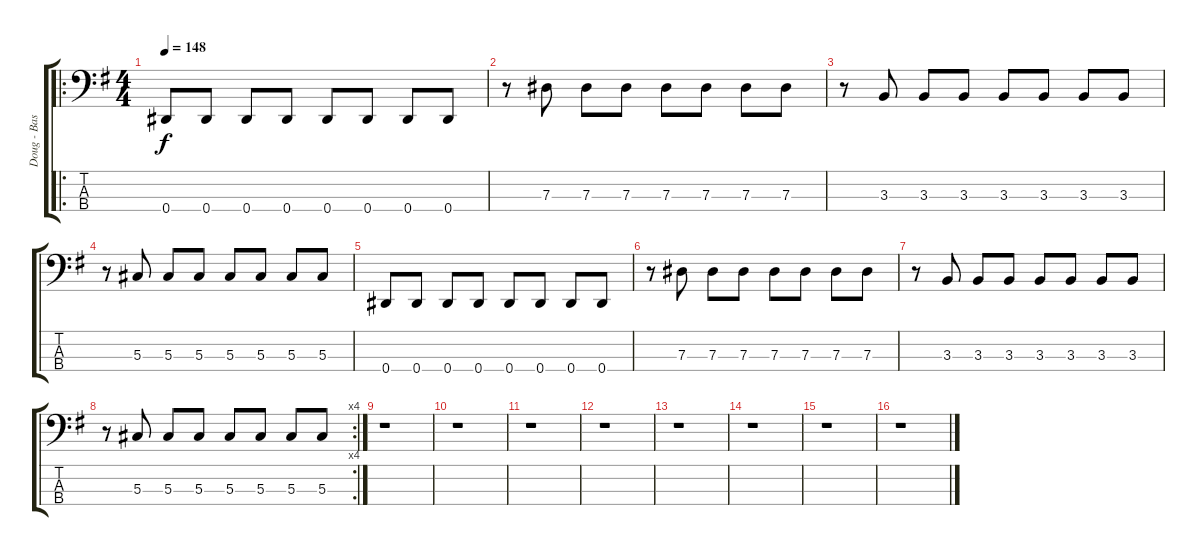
\track ("Doug - Bass Guitar" "Doug - Bas") {instrument electricbassfinger}
\staff {score tabs}
\tuning (Gb2 Db2 Ab1 Eb1) {hide}
\ro
\ts (4 4)
\tempo 148
\clef f4
\ks g
0.4.8{dy f} 0.4.8 0.4.8 0.4.8 0.4.8 0.4.8 0.4.8 0.4.8 |
r.8 7.3.8 7.3.8 7.3.8 7.3.8 7.3.8 7.3.8 7.3.8 |
r.8 3.3.8 3.3.8 3.3.8 3.3.8 3.3.8 3.3.8 3.3.8 |
r.8 5.3.8 5.3.8 5.3.8 5.3.8 5.3.8 5.3.8 5.3.8 |
0.4.8 0.4.8 0.4.8 0.4.8 0.4.8 0.4.8 0.4.8 0.4.8 |
r.8 7.3.8 7.3.8 7.3.8 7.3.8 7.3.8 7.3.8 7.3.8 |
r.8 3.3.8 3.3.8 3.3.8 3.3.8 3.3.8 3.3.8 3.3.8 |
\rc 4
r.8 5.3.8 5.3.8 5.3.8 5.3.8 5.3.8 5.3.8 5.3.8 |
r.1 |
r.1 |
r.1 |
r.1 |
r.1 |
r.1 |
r.1 |
r.1
